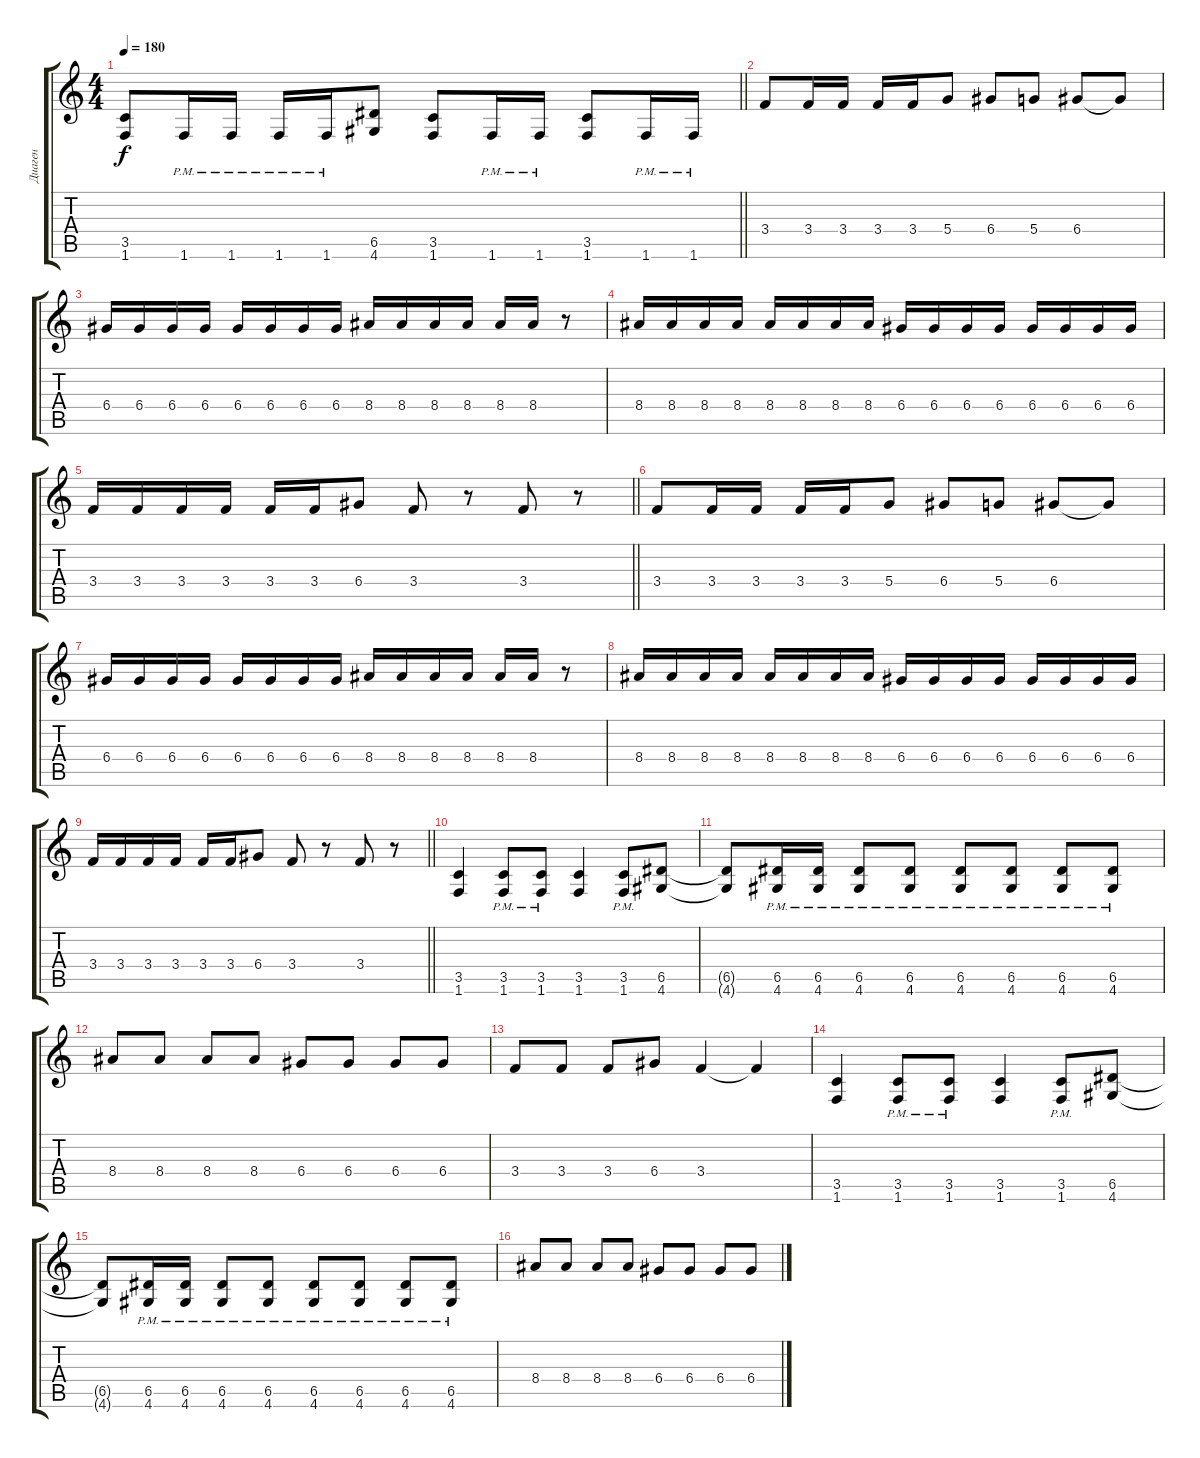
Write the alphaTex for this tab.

\track ("Диаген" "Диаген") {instrument overdrivenguitar}
\staff {score tabs}
\tuning (E4 B3 G3 D3 A2 E2) {hide}
\ts (4 4)
\tempo 180
\clef g2
\barLineRight lightlight
\ks c
(3.5 1.6).8{dy f} 1.6{pm}.16 1.6{pm}.16 1.6{pm}.16 1.6{pm}.16 (6.5 4.6).8 (3.5 1.6).8 1.6{pm}.16 1.6{pm}.16 (3.5 1.6).8 1.6{pm}.16 1.6{pm}.16 |
\section ("" "")
3.4.8 3.4.16 3.4.16 3.4.16 3.4.16 5.4.8 6.4.8 5.4.8 6.4.8 6.4{t}.8 |
6.4.16 6.4.16 6.4.16 6.4.16 6.4.16 6.4.16 6.4.16 6.4.16 8.4.16 8.4.16 8.4.16 8.4.16 8.4.16 8.4.16 r.8 |
8.4.16 8.4.16 8.4.16 8.4.16 8.4.16 8.4.16 8.4.16 8.4.16 6.4.16 6.4.16 6.4.16 6.4.16 6.4.16 6.4.16 6.4.16 6.4.16 |
\barLineRight lightlight
3.4.16 3.4.16 3.4.16 3.4.16 3.4.16 3.4.16 6.4.8 3.4.8 r.8 3.4.8 r.8 |
3.4.8 3.4.16 3.4.16 3.4.16 3.4.16 5.4.8 6.4.8 5.4.8 6.4.8 6.4{t}.8 |
6.4.16 6.4.16 6.4.16 6.4.16 6.4.16 6.4.16 6.4.16 6.4.16 8.4.16 8.4.16 8.4.16 8.4.16 8.4.16 8.4.16 r.8 |
8.4.16 8.4.16 8.4.16 8.4.16 8.4.16 8.4.16 8.4.16 8.4.16 6.4.16 6.4.16 6.4.16 6.4.16 6.4.16 6.4.16 6.4.16 6.4.16 |
\barLineRight lightlight
3.4.16 3.4.16 3.4.16 3.4.16 3.4.16 3.4.16 6.4.8 3.4.8 r.8 3.4.8 r.8 |
(3.5 1.6).4 (3.5{pm} 1.6{pm}).8 (3.5{pm} 1.6{pm}).8 (3.5 1.6).4 (3.5{pm} 1.6{pm}).8 (6.5 4.6).8 |
(6.5{t} 4.6{t}).8 (6.5{pm} 4.6{pm}).16 (6.5{pm} 4.6{pm}).16 (6.5{pm} 4.6{pm}).8 (6.5{pm} 4.6{pm}).8 (6.5{pm} 4.6{pm}).8 (6.5{pm} 4.6{pm}).8 (6.5{pm} 4.6{pm}).8 (6.5{pm} 4.6{pm}).8 |
8.4.8 8.4.8 8.4.8 8.4.8 6.4.8 6.4.8 6.4.8 6.4.8 |
3.4.8 3.4.8 3.4.8 6.4.8 3.4.4 3.4{t}.4 |
(3.5 1.6).4 (3.5{pm} 1.6{pm}).8 (3.5{pm} 1.6{pm}).8 (3.5 1.6).4 (3.5{pm} 1.6{pm}).8 (6.5 4.6).8 |
(6.5{t} 4.6{t}).8 (6.5{pm} 4.6{pm}).16 (6.5{pm} 4.6{pm}).16 (6.5{pm} 4.6{pm}).8 (6.5{pm} 4.6{pm}).8 (6.5{pm} 4.6{pm}).8 (6.5{pm} 4.6{pm}).8 (6.5{pm} 4.6{pm}).8 (6.5{pm} 4.6{pm}).8 |
8.4.8 8.4.8 8.4.8 8.4.8 6.4.8 6.4.8 6.4.8 6.4.8
